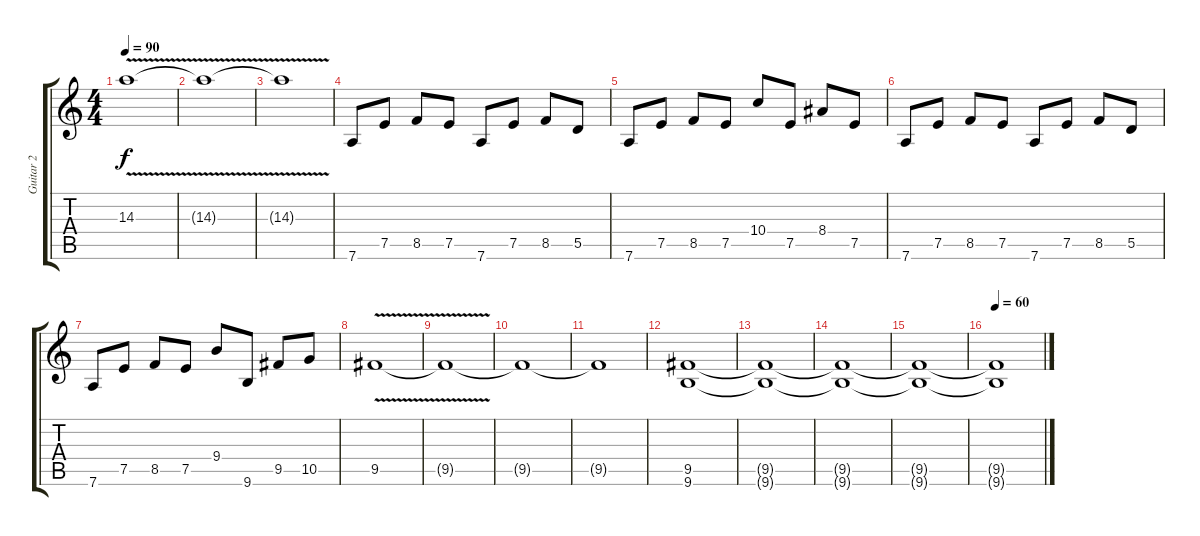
\track ("Guitar 2" "Guitar 2") {instrument distortionguitar}
\staff {score tabs}
\tuning (E4 B3 G3 D3 A2 D2) {hide}
\ts (4 4)
\tempo 90
\clef g2
\ks c
14.3{v t}.1{dy f} |
14.3{v t}.1 |
14.3{t}.1 |
7.6.8{volume 16} 7.5.8 8.5.8 7.5.8 7.6.8 7.5.8 8.5.8 5.5.8 |
7.6.8 7.5.8 8.5.8 7.5.8 10.4.8 7.5.8 8.4.8 7.5.8 |
7.6.8 7.5.8 8.5.8 7.5.8 7.6.8 7.5.8 8.5.8 5.5.8 |
7.6.8 7.5.8 8.5.8 7.5.8 9.4.8 9.6.8 9.5.8 10.5.8 |
9.5{v}.1 |
9.5{t}.1 |
9.5{t}.1 |
9.5{t}.1 |
(9.5 9.6).1 |
(9.5{t} 9.6{t}).1 |
(9.5{t} 9.6{t}).1{volume 0} |
(9.5{t} 9.6{t}).1 |
\tempo 60
(9.5{t} 9.6{t}).1
